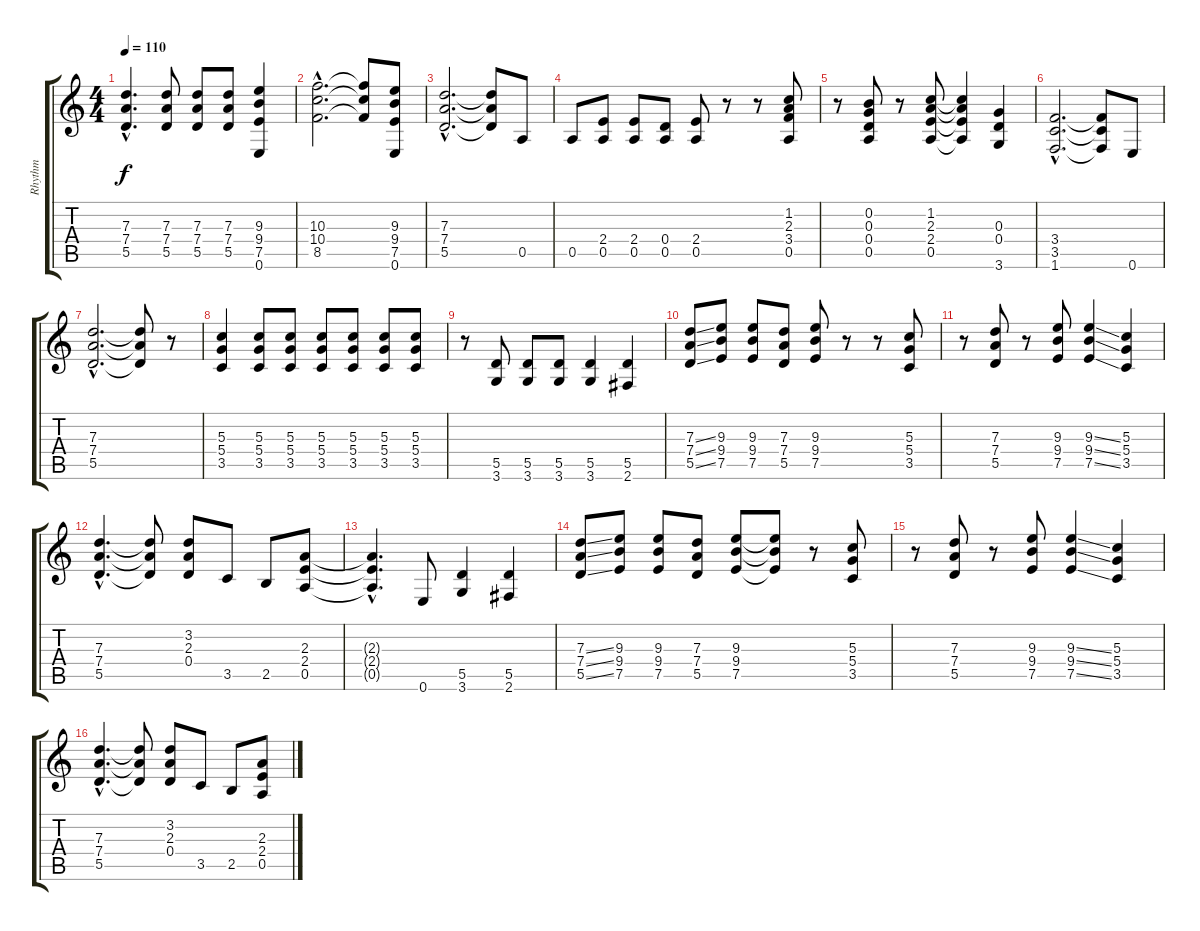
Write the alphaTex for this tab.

\track ("Rhythm" "Rhythm") {instrument overdrivenguitar}
\staff {score tabs}
\tuning (E4 B3 G3 D3 A2 E2) {hide}
\ts (4 4)
\tempo 110
\clef g2
\ks c
(7.3{hac t} 7.4{hac t} 5.5{hac t}).4{d dy f} (7.3 7.4 5.5).8 (7.3 7.4 5.5).8 (7.3 7.4 5.5).8 (9.3 9.4 7.5 0.6).4 |
(10.3{hac} 10.4{hac} 8.5{hac}).2{d} (10.3{t} 10.4{t} 8.5{t}).8 (9.3 9.4 7.5 0.6).8 |
(7.3{hac} 7.4{hac} 5.5{hac}).2{d} (7.3{t} 7.4{t} 5.5{t}).8 0.5.8 |
0.5.8 (2.4 0.5).8 (2.4 0.5).8 (0.4 0.5).8 (2.4 0.5).8 r.8 r.8 (1.2 2.3 3.4 0.5).8 |
r.8 (0.2 0.3 0.4 0.5).8 r.8 (1.2 2.3 2.4 0.5).8 (1.2{t} 2.3{t} 2.4{t} 0.5{t}).4 (0.3 0.4 3.6).4 |
(3.4{hac} 3.5{hac} 1.6{hac}).2{d} (3.4{t} 3.5{t} 1.6{t}).8 0.6.8 |
(7.3{hac} 7.4{hac} 5.5{hac}).2{d} (7.3{t} 7.4{t} 5.5{t}).8 r.8 |
(5.3 5.4 3.5).4 (5.3 5.4 3.5).8 (5.3 5.4 3.5).8 (5.3 5.4 3.5).8 (5.3 5.4 3.5).8 (5.3 5.4 3.5).8 (5.3 5.4 3.5).8 |
r.8 (5.5 3.6).8 (5.5 3.6).8 (5.5 3.6).8 (5.5 3.6).4 (5.5 2.6).4 |
(7.3{ss} 7.4{ss} 5.5{ss}).8 (9.3 9.4 7.5).8 (9.3 9.4 7.5).8 (7.3 7.4 5.5).8 (9.3 9.4 7.5).8 r.8 r.8 (5.3 5.4 3.5).8 |
r.8 (7.3 7.4 5.5).8 r.8 (9.3 9.4 7.5).8 (9.3{ss} 9.4{ss} 7.5{ss}).4 (5.3 5.4 3.5).4 |
(7.3{hac} 7.4{hac} 5.5{hac}).4{d} (7.3{t} 7.4{t} 5.5{t}).8 (3.2 2.3 0.4).8 3.5.8 2.5.8 (2.3 2.4 0.5).8 |
(2.3{hac t} 2.4{hac t} 0.5{hac t}).4{d} 0.6.8 (5.5 3.6).4 (5.5 2.6).4 |
(7.3{ss} 7.4{ss} 5.5{ss}).8 (9.3 9.4 7.5).8 (9.3 9.4 7.5).8 (7.3 7.4 5.5).8 (9.3 9.4 7.5).8 (9.3{t} 9.4{t} 7.5{t}).8 r.8 (5.3 5.4 3.5).8 |
r.8 (7.3 7.4 5.5).8 r.8 (9.3 9.4 7.5).8 (9.3{ss} 9.4{ss} 7.5{ss}).4 (5.3 5.4 3.5).4 |
(7.3{hac} 7.4{hac} 5.5{hac}).4{d} (7.3{t} 7.4{t} 5.5{t}).8 (3.2 2.3 0.4).8 3.5.8 2.5.8 (2.3 2.4 0.5).8
